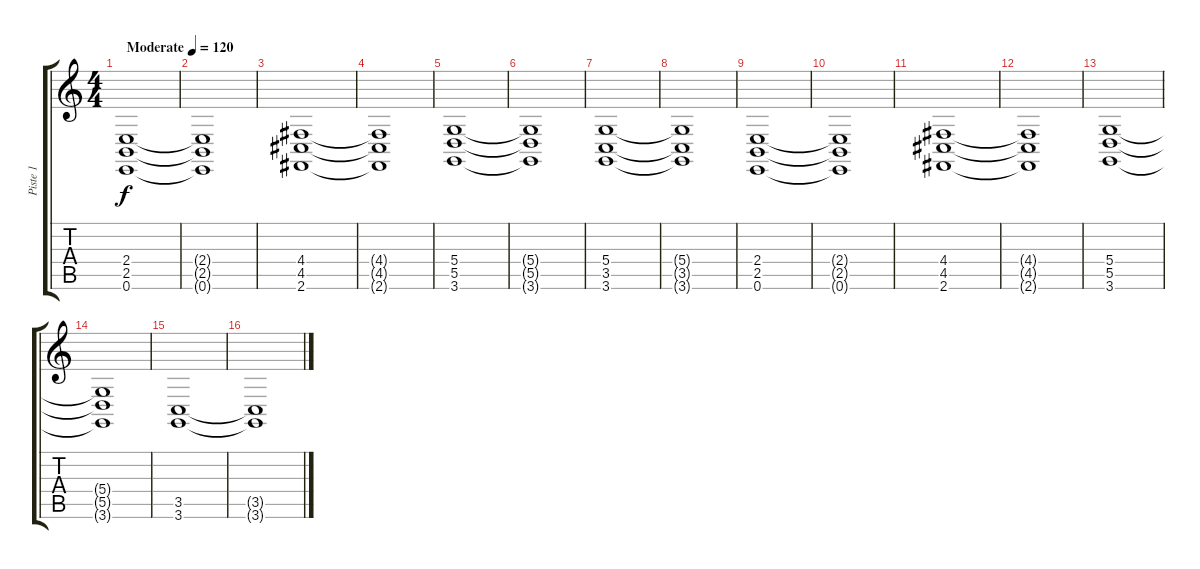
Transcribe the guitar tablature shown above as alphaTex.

\track ("Piste 1" "Piste 1") {instrument fx6goblins}
\staff {score tabs}
\tuning (E4 B3 G3 D3 A2 E2) {hide}
\ts (4 4)
\tempo (120 "Moderate")
\clef g2
\ks c
(2.4 2.5 0.6).1{dy f instrument fx6goblins} |
(2.4{t} 2.5{t} 0.6{t}).1 |
(4.4 4.5 2.6).1 |
(4.4{t} 4.5{t} 2.6{t}).1 |
(5.4 5.5 3.6).1 |
(5.4{t} 5.5{t} 3.6{t}).1 |
(5.4 3.5 3.6).1 |
(5.4{t} 3.5{t} 3.6{t}).1 |
(2.4 2.5 0.6).1 |
(2.4{t} 2.5{t} 0.6{t}).1 |
(4.4 4.5 2.6).1 |
(4.4{t} 4.5{t} 2.6{t}).1 |
(5.4 5.5 3.6).1 |
(5.4{t} 5.5{t} 3.6{t}).1 |
(3.5 3.6).1 |
(3.5{t} 3.6{t}).1
